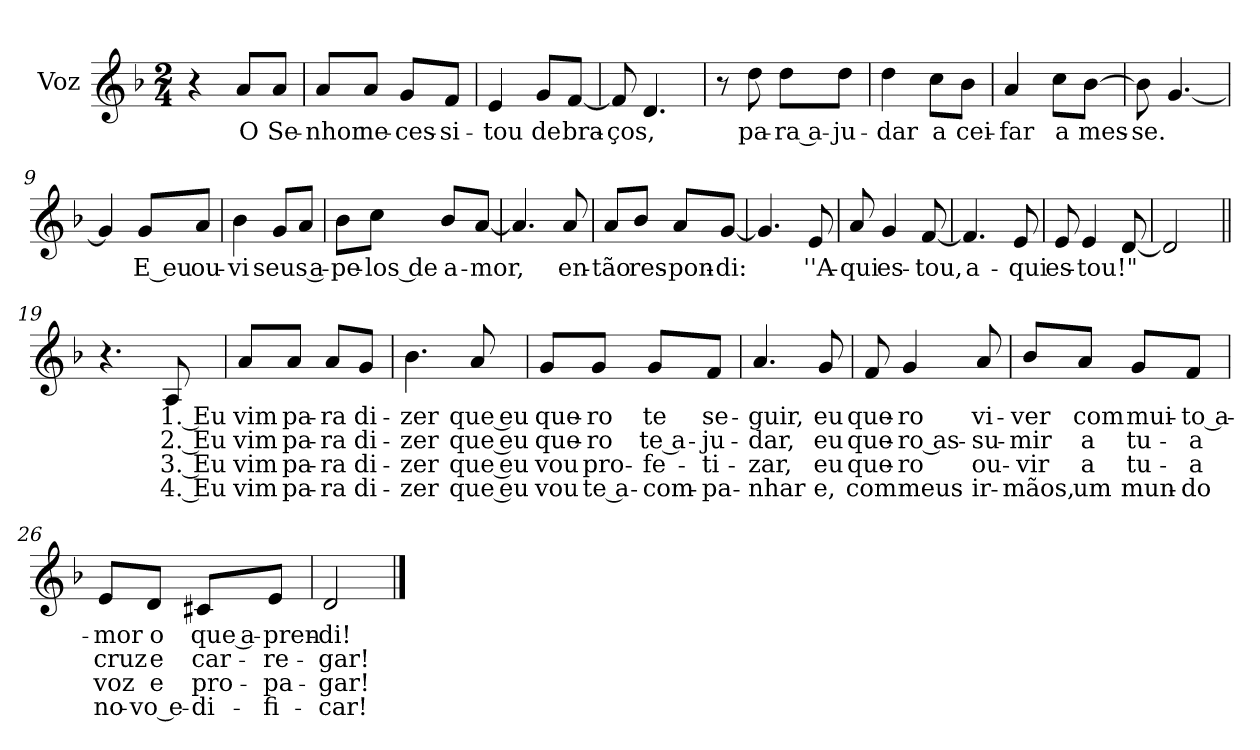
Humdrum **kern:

**kern	**text	**text	**text	**text
*part1	*part1	*part1	*part1	*part1
*staff1	*staff1	*staff1	*staff1	*staff1
*I"Voz	*	*	*	*
*I'Vo.	*	*	*	*
*clefG2	*	*	*	*
*k[b-]	*	*	*	*
*M2/4	*	*	*	*
*MM100	*	*	*	*
=1	=1	=1	=1	=1
4r	.	.	.	.
!	!LO:LY:b	!	!	!
8a/L	O	.	.	.
!	!LO:LY:b	!	!	!
8a/J	Se-	.	.	.
=2	=2	=2	=2	=2
!	!LO:LY:b	!	!	!
8a/L	-nhor	.	.	.
!	!LO:LY:b	!	!	!
8a/J	ne-	.	.	.
!	!LO:LY:b	!	!	!
8g/L	-ces-	.	.	.
!	!LO:LY:b	!	!	!
8f/J	-si-	.	.	.
=3	=3	=3	=3	=3
!	!LO:LY:b	!	!	!
4e/	-tou	.	.	.
!	!LO:LY:b	!	!	!
8g/L	de	.	.	.
!	!LO:LY:b	!	!	!
[8f/J	bra-	.	.	.
=4	=4	=4	=4	=4
!	!LO:LY:b	!	!	!
8f/]	-ços,	.	.	.
4.d/	.	.	.	.
=5	=5	=5	=5	=5
8r	.	.	.	.
!	!LO:LY:b	!	!	!
8dd\	pa-	.	.	.
!	!LO:LY:b	!	!	!
8dd\L	-ra a-	.	.	.
!	!LO:LY:b	!	!	!
8dd\J	-ju-	.	.	.
=6	=6	=6	=6	=6
!	!LO:LY:b	!	!	!
4dd\	-dar	.	.	.
!	!LO:LY:b	!	!	!
8cc\L	a	.	.	.
!	!LO:LY:b	!	!	!
8b-\J	cei-	.	.	.
=7	=7	=7	=7	=7
!	!LO:LY:b	!	!	!
4a/	-far	.	.	.
!	!LO:LY:b	!	!	!
8cc\L	a	.	.	.
!	!LO:LY:b	!	!	!
[8b-\J	mes-	.	.	.
!!LO:LB:g=z
=8	=8	=8	=8	=8
!	!LO:LY:b	!	!	!
8b-\]	-se.	.	.	.
[4.g/	.	.	.	.
=9	=9	=9	=9	=9
4g/]	.	.	.	.
!	!LO:LY:b	!	!	!
8g/L	E eu	.	.	.
!	!LO:LY:b	!	!	!
8a/J	ou-	.	.	.
=10	=10	=10	=10	=10
!	!LO:LY:b	!	!	!
4b-\	-vi	.	.	.
!	!LO:LY:b	!	!	!
8g/L	seus a-	.	.	.
8a/J	.	.	.	.
=11	=11	=11	=11	=11
!	!LO:LY:b	!	!	!
8b-\L	-pe-	.	.	.
!	!LO:LY:b	!	!	!
8cc\J	-los de	.	.	.
!	!LO:LY:b	!	!	!
8b-/L	a-	.	.	.
!	!LO:LY:b	!	!	!
[8a/J	-mor,	.	.	.
=12	=12	=12	=12	=12
4.a/]	.	.	.	.
!	!LO:LY:b	!	!	!
8a/	en-	.	.	.
=13	=13	=13	=13	=13
!	!LO:LY:b	!	!	!
8a/L	-tão	.	.	.
!	!LO:LY:b	!	!	!
8b-/J	res-	.	.	.
!	!LO:LY:b	!	!	!
8a/L	-pon-	.	.	.
!	!LO:LY:b	!	!	!
[8g/J	-di:	.	.	.
=14	=14	=14	=14	=14
4.g/]	.	.	.	.
!	!LO:LY:b	!	!	!
8e/	''A-	.	.	.
!!LO:LB:g=z
=15	=15	=15	=15	=15
!	!LO:LY:b	!	!	!
8a/	-qui	.	.	.
!	!LO:LY:b	!	!	!
4g/	es-	.	.	.
!	!LO:LY:b	!	!	!
[8f/	-tou,	.	.	.
=16	=16	=16	=16	=16
!	!LO:LY:b	!	!	!
4.f/]	a-	.	.	.
!	!LO:LY:b	!	!	!
8e/	-qui	.	.	.
=17	=17	=17	=17	=17
!	!LO:LY:b	!	!	!
8e/	es-	.	.	.
!	!LO:LY:b	!	!	!
4e/	-tou!"	.	.	.
[8d/	.	.	.	.
=18	=18	=18	=18	=18
2d/]	.	.	.	.
=19||	=19||	=19||	=19||	=19||
4.r	.	.	.	.
!	!LO:LY:b	!LO:LY:b	!LO:LY:b	!LO:LY:b
8A/	1. Eu	2. Eu	3. Eu	4. Eu
=20	=20	=20	=20	=20
!	!LO:LY:b	!LO:LY:b	!LO:LY:b	!LO:LY:b
8a/L	vim	vim	vim	vim
!	!LO:LY:b	!LO:LY:b	!LO:LY:b	!LO:LY:b
8a/J	pa-	pa-	pa-	pa-
!	!LO:LY:b	!LO:LY:b	!LO:LY:b	!LO:LY:b
8a/L	-ra	-ra	-ra	-ra
!	!LO:LY:b	!LO:LY:b	!LO:LY:b	!LO:LY:b
8g/J	di-	di-	di-	di-
=21	=21	=21	=21	=21
!	!LO:LY:b	!LO:LY:b	!LO:LY:b	!LO:LY:b
4.b-\	-zer	-zer	-zer	-zer
!	!LO:LY:b	!LO:LY:b	!LO:LY:b	!LO:LY:b
8a/	que eu	que eu	que eu	que eu
=22	=22	=22	=22	=22
!	!LO:LY:b	!LO:LY:b	!LO:LY:b	!LO:LY:b
8g/L	que-	que-	vou	vou
!	!LO:LY:b	!LO:LY:b	!LO:LY:b	!LO:LY:b
8g/J	-ro	-ro	pro-	te a-
!	!LO:LY:b	!LO:LY:b	!LO:LY:b	!LO:LY:b
8g/L	te	te a-	-fe-	-com-
!	!LO:LY:b	!LO:LY:b	!LO:LY:b	!LO:LY:b
8f/J	se-	-ju-	-ti-	-pa-
!!LO:LB:g=z
=23	=23	=23	=23	=23
!	!LO:LY:b	!LO:LY:b	!LO:LY:b	!LO:LY:b
4.a/	-guir,	-dar,	-zar,	-nhar
!	!LO:LY:b	!LO:LY:b	!LO:LY:b	!LO:LY:b
8g/	eu	eu	eu	e,
=24	=24	=24	=24	=24
!	!LO:LY:b	!LO:LY:b	!LO:LY:b	!LO:LY:b
8f/	que-	que-	que-	com
!	!LO:LY:b	!LO:LY:b	!LO:LY:b	!LO:LY:b
4g/	-ro	-ro as-	-ro	meus
!	!LO:LY:b	!LO:LY:b	!LO:LY:b	!LO:LY:b
8a/	vi-	-su-	ou-	ir-
=25	=25	=25	=25	=25
!	!LO:LY:b	!LO:LY:b	!LO:LY:b	!LO:LY:b
8b-/L	-ver	-mir	-vir	-mãos,
!	!LO:LY:b	!LO:LY:b	!LO:LY:b	!LO:LY:b
8a/J	com	a	a	um
!	!LO:LY:b	!LO:LY:b	!LO:LY:b	!LO:LY:b
8g/L	mui-	tu-	tu-	mun-
!	!LO:LY:b	!LO:LY:b	!LO:LY:b	!LO:LY:b
8f/J	-to a-	-a	-a	-do
=26	=26	=26	=26	=26
!	!LO:LY:b	!LO:LY:b	!LO:LY:b	!LO:LY:b
8e/L	-mor	cruz	voz	no-
!	!LO:LY:b	!LO:LY:b	!LO:LY:b	!LO:LY:b
8d/J	o	e	e	-vo e-
!	!LO:LY:b	!LO:LY:b	!LO:LY:b	!LO:LY:b
8c#X/L	que a-	car-	pro-	-di-
!	!LO:LY:b	!LO:LY:b	!LO:LY:b	!LO:LY:b
8e/J	-pren-	-re-	-pa-	-fi-
=27	=27	=27	=27	=27
!	!LO:LY:b	!LO:LY:b	!LO:LY:b	!LO:LY:b
2d/	-di!	-gar!	-gar!	-car!
==	==	==	==	==
*-	*-	*-	*-	*-
